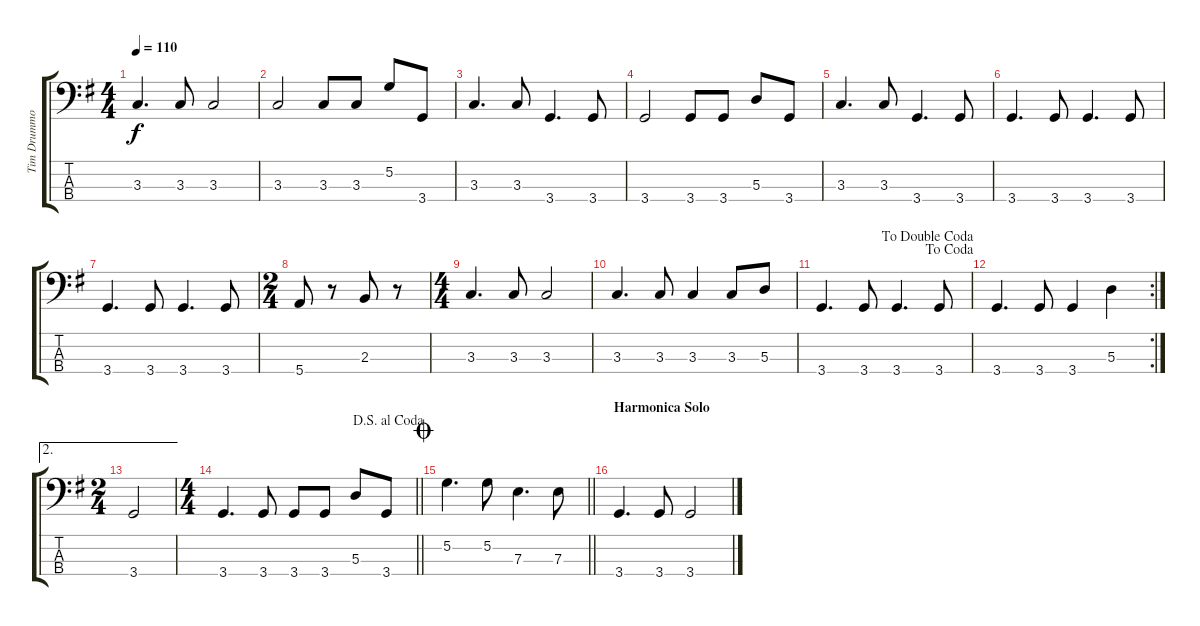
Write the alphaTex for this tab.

\track ("Tim Drummond - Bass" "Tim Drummo") {instrument electricbassfinger}
\staff {score tabs}
\tuning (G2 D2 A1 E1) {hide}
\ts (4 4)
\tempo 110
\clef f4
\ks g
3.3.4{d dy f} 3.3.8 3.3.2 |
3.3.2 3.3.8 3.3.8 5.2.8 3.4.8 |
3.3.4{d} 3.3.8 3.4.4{d} 3.4.8 |
3.4.2 3.4.8 3.4.8 5.3.8 3.4.8 |
3.3.4{d} 3.3.8 3.4.4{d} 3.4.8 |
3.4.4{d} 3.4.8 3.4.4{d} 3.4.8 |
3.4.4{d} 3.4.8 3.4.4{d} 3.4.8 |
\ts (2 4)
5.4.8 r.8 2.3.8 r.8 |
\ts (4 4)
3.3.4{d} 3.3.8 3.3.2 |
3.3.4{d} 3.3.8 3.3.4 3.3.8 5.3.8 |
\jump dacoda
\jump dadoublecoda
3.4.4{d} 3.4.8 3.4.4{d} 3.4.8 |
\rc 2
3.4.4{d} 3.4.8 3.4.4 5.3.4 |
\ae 2
\ts (2 4)
3.4.2 |
\ts (4 4)
\jump dalsegnoalcoda
\barLineRight lightlight
3.4.4{d} 3.4.8 3.4.8 3.4.8 5.3.8 3.4.8 |
\jump coda
\barLineRight lightlight
5.2.4{d} 5.2.8 7.3.4{d} 7.3.8 |
\section ("" "Harmonica Solo")
3.4.4{d} 3.4.8 3.4.2
